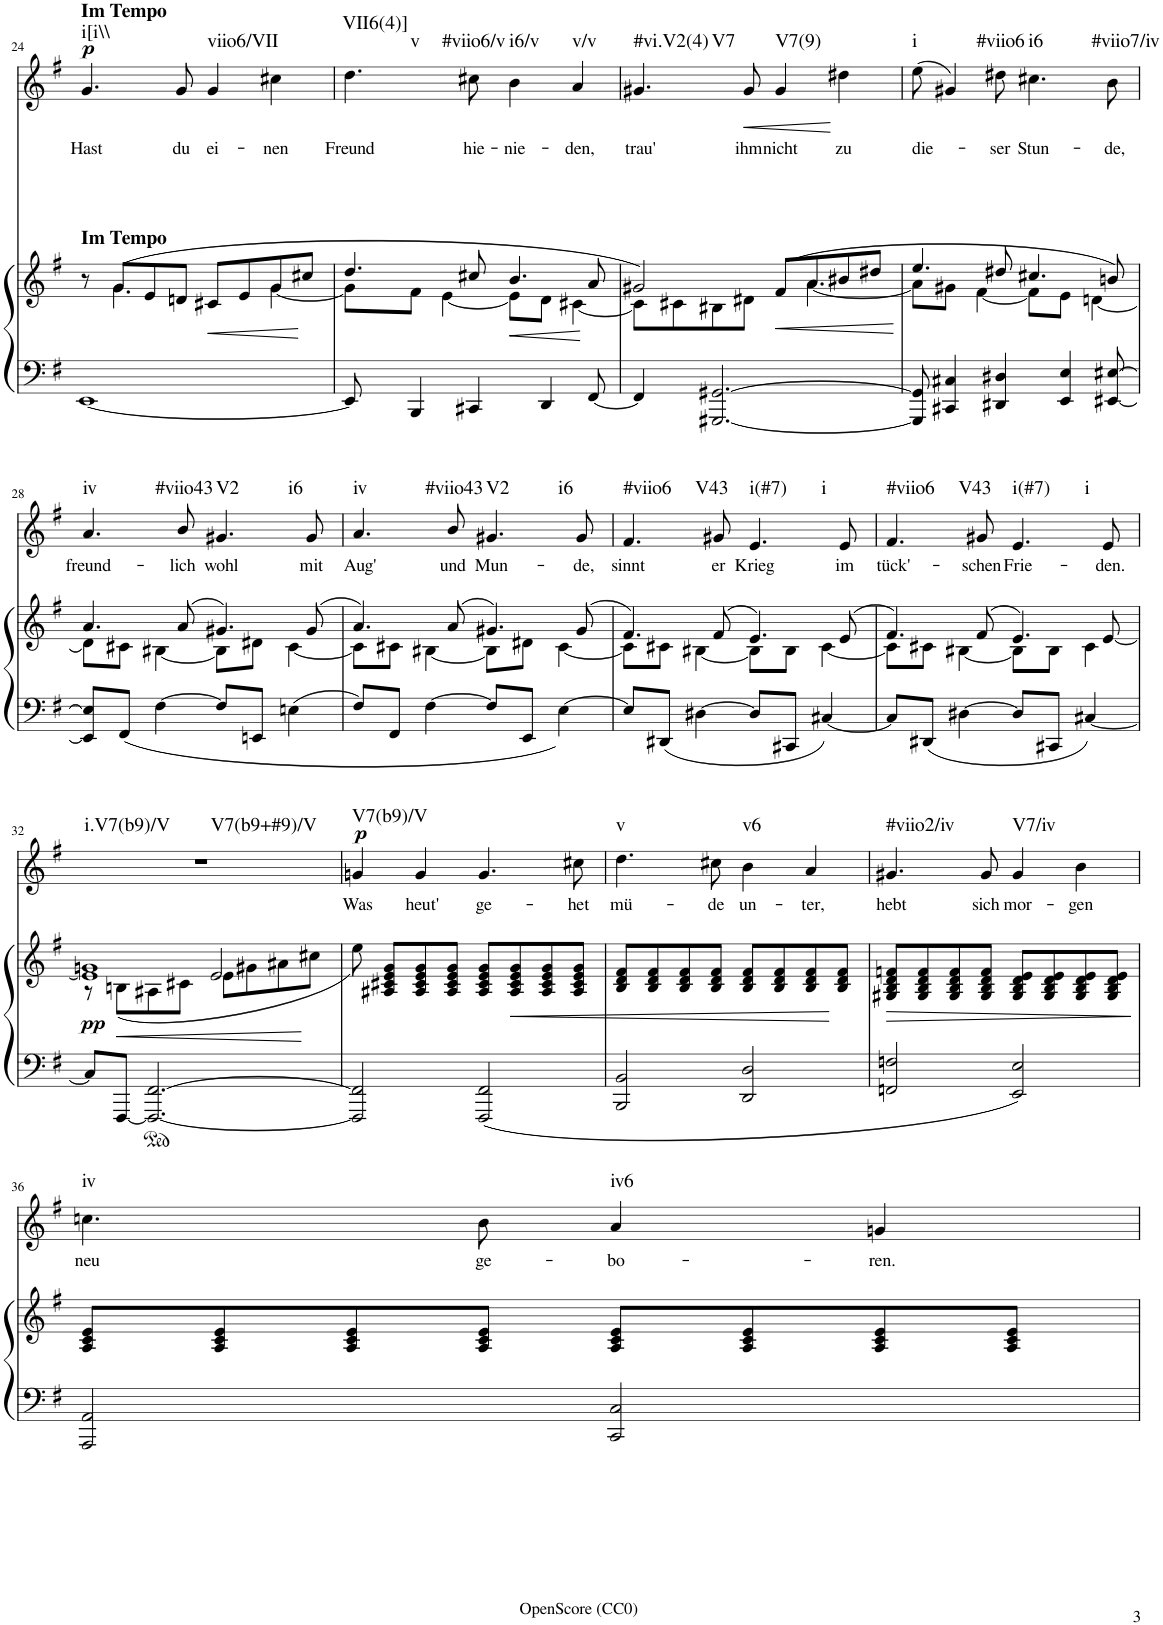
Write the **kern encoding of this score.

**kern	**kern	**dynam	**kern	**text	**dynam	**harte
*part2	*part2	*part2	*part1	*part1	*part1	*part1
*staff3	*staff2	*staff2/3	*staff1	*staff1	*staff1	*
*I"Piano	*	*	*I"Voice	*	*	*
*I'Pno	*	*	*	*	*	*
!!LO:PB:g=z
*clefF4	*clefG2	*	*clefG2	*	*	*
*k[f#]	*k[f#]	*	*k[f#]	*	*	*
*M4/4	*M4/4	*	*M4/4	*	*	*
*met(c)	*met(c)	*	*met(c)	*	*	*
=24	=24	=24	=24	=24	=24	=24
*	*^	*	*	*	*	*
!	!	!	!	!LO:TX:a:B:t=Im Tempo	!	!	!
!	!	!	!	!LO:TX:b:B:t=Im Tempo	!	!	!
!	!	!	!	!	!LO:LY:b	!LO:DY:a	!LO:H:kt=i[i\\
[1EE	8r	8ryy	.	4.g/	Hast	p	N
!	!LO:N:head=solid	!	!	!	!	!	!
.	(8g/L	4.g\	.	.	.	.	.
.	8e/	.	.	.	.	.	.
!	!	!	!	!	!LO:LY:b	!	!
.	8dn/J	.	.	8g/	du	.	.
!	!	!	!LO:HP:b	!	!LO:LY:b	!	!LO:H:kt=viio6/VII
.	8c#X/L	4ryy	<	4g/	ei-	.	N
.	8e/	.	.	.	.	.	.
!	!	!	!	!	!LO:LY:b	!	!
.	[<8g/	4g\	.	4cc#X\	-nen	.	.
.	8cc#X/J	.	[	.	.	.	.
=25	=25	=25	=25	=25	=25	=25	=25
!	!	!	!	!	!LO:LY:b	!	!LO:H:n=1:kt=VII6(4)]
!	!	!	!	!	!	!	!LO:H:n=2:kt=v
!	!	!	!	!	!	!	!LO:H:n=3:kt=#viio6/v
8EE/]	4.dd/	8g\L]	.	4.dd\	Freund	.	N N N
4BBB/	.	8f#\J	.	.	.	.	.
.	.	[4e\	.	.	.	.	.
!	!	!	!	!	!LO:LY:b	!	!
4CC#X/	8cc#X/	.	.	8cc#X\	hie-	.	.
!	!	!	!LO:HP:b	!	!LO:LY:b	!	!LO:H:kt=i6/v
.	4.b/	8e\L]	<	4b\	-nie-	.	N
4DD/	.	8d\J	.	.	.	.	.
!	!	!	!	!	!LO:LY:b	!	!LO:H:kt=v/v
.	.	[4c#X\	.	4a/	-den,	.	N
[8FF#/	8a/	.	[	.	.	.	.
=26	=26	=26	=26	=26	=26	=26	=26
!	!	!	!	!	!LO:LY:b	!	!LO:H:n=1:kt=#vi.V2(4)
!	!	!	!	!	!	!	!LO:H:n=2:kt=V7
4FF#/]	2g#X/)	8c#\L]	.	4.g#X/	trau'	.	N N
.	.	8c#X\	.	.	.	.	.
[2.GGG#X/ [2.GG#X/	.	8B#X\	.	.	.	.	.
!	!	!	!	!	!LO:LY:b	!LO:HP:b	!
.	.	8d#X\J	.	8g#/	ihm	<	.
!	!	!	!LO:HP:b	!	!LO:LY:b	!	!LO:H:kt=V7(9)
.	(8f#/L	8ryy	<	4g#/	nicht	.	N
!	!	!LO:N:head=solid	!	!	!	!	!
.	[<8a/	4.a\	.	.	.	.	.
!	!	!	!	!	!LO:LY:b	!	!
.	8b#X/	.	.	4dd#X\	zu	[	.
.	8dd#X/J	.	.	.	.	.	.
*	*v	*v	*	*	*	*	*
.	.	[	.	.	.	.
=27	=27	=27	=27	=27	=27	=27
*	*^	*	*	*	*	*
!	!	!	!	!	!LO:LY:b	!	!LO:H:kt=i
8GGG#/] 8GG#/]	4.ee/	8a\L]	.	(8ee\	die-	.	N
!	!	!	!	!	!	!	!LO:H:kt=#viio6
4CC#X/ 4C#X/	.	8g#X\J	.	4g#X/)	.	.	N
.	.	[4f#\	.	.	.	.	.
!	!	!	!	!	!LO:LY:b	!	!
4DD#X/ 4D#X/	8dd#X/	.	.	8dd#X\	-ser	.	.
!	!	!	!	!	!LO:LY:b	!	!LO:H:n=1:kt=i6
!	!	!	!	!	!	!	!LO:H:n=2:kt=#viio7/iv
.	4.cc#X/	8f#\L]	.	4.cc#X\	Stun-	.	N N
4EE/ 4E/	.	8e\J	.	.	.	.	.
.	.	[4dn\	.	.	.	.	.
!	!	!	!	!	!LO:LY:b	!	!
[8EE#X/ [8E#X/	8bn/)	.	.	8b\	-de,	.	.
!!LO:LB:g=z
=28	=28	=28	=28	=28	=28	=28	=28
!	!	!	!	!	!LO:LY:b	!	!LO:H:n=1:kt=iv
!	!	!	!	!	!	!	!LO:H:n=2:kt=#viio43
8EE#/] 8E#/]L	4.a/	8d\L]	.	4.a/	freund-	.	N N
8FF#/J	.	8c#X\J	.	.	.	.	.
[4F#\	.	[4B#X\	.	.	.	.	.
!	!	!	!	!	!LO:LY:b	!	!
.	(8a/	.	.	8b/	-lich	.	.
!	!	!	!	!	!LO:LY:b	!	!LO:H:n=1:kt=V2
!	!	!	!	!	!	!	!LO:H:n=2:kt=i6
8F#/L]	4.g#X/)	8B#\L]	.	4.g#X/	wohl	.	N N
8EEn/J	.	8d#X\J	.	.	.	.	.
4En\	.	[4c#\	.	.	.	.	.
!	!	!	!	!	!LO:LY:b	!	!
.	(8g#/	.	.	8g#/	mit	.	.
=29	=29	=29	=29	=29	=29	=29	=29
!	!	!	!	!	!LO:LY:b	!	!LO:H:n=1:kt=iv
!	!	!	!	!	!	!	!LO:H:n=2:kt=#viio43
8F#/L	4.a/)	8c#\L]	.	4.a/	Aug'	.	N N
8FF#/J	.	8c#X\J	.	.	.	.	.
[4F#\	.	[4B#X\	.	.	.	.	.
!	!	!	!	!	!LO:LY:b	!	!
.	(8a/	.	.	8b/	und	.	.
!	!	!	!	!	!LO:LY:b	!	!LO:H:n=1:kt=V2
!	!	!	!	!	!	!	!LO:H:n=2:kt=i6
8F#/L]	4.g#X/)	8B#\L]	.	4.g#X/	Mun-	.	N N
8EE/J	.	8d#X\J	.	.	.	.	.
[4E\	.	[4c#\	.	.	.	.	.
!	!	!	!	!	!LO:LY:b	!	!
.	(8g#/	.	.	8g#/	-de,	.	.
=30	=30	=30	=30	=30	=30	=30	=30
!	!	!	!	!	!LO:LY:b	!	!LO:H:n=1:kt=#viio6
!	!	!	!	!	!	!	!LO:H:n=2:kt=V43
8E/L]	4.f#/)	8c#\L]	.	4.f#/	sinnt	.	N N
8DD#X/J	.	8c#X\J	.	.	.	.	.
[4D#X\	.	[4B#X\	.	.	.	.	.
!	!	!	!	!	!LO:LY:b	!	!
.	(8f#/	.	.	8g#X/	er	.	.
!	!	!	!	!	!LO:LY:b	!	!LO:H:n=1:kt=i(#7)
!	!	!	!	!	!	!	!LO:H:n=2:kt=i
8D#/L]	4.e/)	8B#\L]	.	4.e/	Krieg	.	N N
8CC#X/J	.	8B#\J	.	.	.	.	.
[4C#X/	.	[4c#\	.	.	.	.	.
!	!	!	!	!	!LO:LY:b	!	!
.	(8e/	.	.	8e/	im	.	.
=31	=31	=31	=31	=31	=31	=31	=31
!	!	!	!	!	!LO:LY:b	!	!LO:H:n=1:kt=#viio6
!	!	!	!	!	!	!	!LO:H:n=2:kt=V43
8C#/L]	4.f#/)	8c#\L]	.	4.f#/	tück'-	.	N N
8DD#X/J	.	8c#X\J	.	.	.	.	.
[4D#X\	.	[4B#X\	.	.	.	.	.
!	!	!	!	!	!LO:LY:b	!	!
.	(8f#/	.	.	8g#X/	-schen	.	.
!	!	!	!	!	!LO:LY:b	!	!LO:H:n=1:kt=i(#7)
!	!	!	!	!	!	!	!LO:H:n=2:kt=i
8D#/L]	4.e/)	8B#\L]	.	4.e/	Frie-	.	N N
8CC#X/J	.	8B#\J	.	.	.	.	.
[4C#X/	.	4c#\	.	.	.	.	.
!	!	!	!	!	!LO:LY:b	!	!
.	[<8e/	.	.	8e/	-den.	.	.
!!LO:LB:g=z
=32	=32	=32	=32	=32	=32	=32	=32
*	*	*^	*	*	*	*	*
!	!	!	!	!LO:DY:b	!	!	!	!LO:H:n=1:kt=i.V7(b9)/V
!	!	!	!	!	!	!	!	!LO:H:n=2:kt=V7(b9+#9)/V
8C#/L]	1e] 1gn	8r	2ryy	pp	1r	.	.	N N
!	!	!	!	!LO:HP:b	!	!	!	!
[8FFF#/J	.	(8Bn\L	.	<	.	.	.	.
2.FFF#/_ [2.FF#/	.	8A#X\	.	.	.	.	.	.
.	.	8c#X\J	.	.	.	.	.	.
.	.	8e\L	2e/	.	.	.	.	.
.	.	8g#X\	.	.	.	.	.	.
.	.	8a#X\	.	.	.	.	.	.
.	.	8cc#X\J	.	[	.	.	.	.
*	*	*v	*v	*	*	*	*	*
=33	=33	=33	=33	=33	=33	=33	=33
!	!	!	!	!	!LO:LY:b	!LO:DY:a	!LO:H:kt=V7(b9)/V
*	*v	*v	*	*	*	*	*
2FFF#/] 2FF#/]	8ee\)	.	4gn/	Was	p	N
.	8A#X/ 8c#X/ 8e/ 8g/L	.	.	.	.	.
!	!	!	!	!LO:LY:b	!	!
.	8A#/ 8c#/ 8e/ 8g/	.	4g/	heut'	.	.
.	8A#/ 8c#/ 8e/ 8g/J	.	.	.	.	.
!	!	!	!	!LO:LY:b	!	!
2FFF#/ 2FF#/	8A#/ 8c#/ 8e/ 8g/L	.	4.g/	ge-	.	.
!	!	!LO:HP:b	!	!	!	!
.	8A#/ 8c#/ 8e/ 8g/	<	.	.	.	.
.	8A#/ 8c#/ 8e/ 8g/	.	.	.	.	.
!	!	!	!	!LO:LY:b	!	!
.	8A#/ 8c#/ 8e/ 8g/J	.	8cc#X\	-het	.	.
=34	=34	=34	=34	=34	=34	=34
!	!	!	!	!LO:LY:b	!	!LO:H:kt=v
2BBB/ 2BB/	8B/ 8d/ 8f#/L	.	4.dd\	mü-	.	N
.	8B/ 8d/ 8f#/	.	.	.	.	.
.	8B/ 8d/ 8f#/	.	.	.	.	.
!	!	!	!	!LO:LY:b	!	!
.	8B/ 8d/ 8f#/J	.	8cc#X\	-de	.	.
!	!	!	!	!LO:LY:b	!	!LO:H:kt=v6
2DD/ 2D/	8B/ 8d/ 8f#/L	.	4b\	un-	.	N
.	8B/ 8d/ 8f#/	.	.	.	.	.
!	!	!	!	!LO:LY:b	!	!
.	8B/ 8d/ 8f#/	.	4a/	-ter,	.	.
.	8B/ 8d/ 8f#/J	[	.	.	.	.
=35	=35	=35	=35	=35	=35	=35
!	!	!LO:HP:b	!	!LO:LY:b	!	!LO:H:kt=#viio2/iv
2FFn/ 2Fn/	8G#X/ 8B/ 8d/ 8fn/L	>	4.g#X/	hebt	.	N
.	8G#/ 8B/ 8d/ 8f/	.	.	.	.	.
.	8G#/ 8B/ 8d/ 8f/	.	.	.	.	.
!	!	!	!	!LO:LY:b	!	!
.	8G#/ 8B/ 8d/ 8f/J	.	8g#/	sich	.	.
!	!	!	!	!LO:LY:b	!	!LO:H:kt=V7/iv
2EE/ 2E/	8G#/ 8B/ 8d/ 8e/L	.	4g#/	mor-	.	N
.	8G#/ 8B/ 8d/ 8e/	.	.	.	.	.
!	!	!	!	!LO:LY:b	!	!
.	8G#/ 8B/ 8d/ 8e/	.	4b\	-gen	.	.
.	8G#/ 8B/ 8d/ 8e/J	.	.	.	.	.
.	.	]	.	.	.	.
!!LO:LB:g=z
=36	=36	=36	=36	=36	=36	=36
!	!	!	!	!LO:LY:b	!	!LO:H:kt=iv
2AAA/ 2AA/	8A/ 8c/ 8e/L	.	4.ccn\	neu	.	N
.	8A/ 8c/ 8e/	.	.	.	.	.
.	8A/ 8c/ 8e/	.	.	.	.	.
!	!	!	!	!LO:LY:b	!	!
.	8A/ 8c/ 8e/J	.	8b\	ge-	.	.
!	!	!	!	!LO:LY:b	!	!LO:H:kt=iv6
2CC/ 2C/	8A/ 8c/ 8e/L	.	4a/	-bo-	.	N
.	8A/ 8c/ 8e/	.	.	.	.	.
!	!	!	!	!LO:LY:b	!	!
.	8A/ 8c/ 8e/	.	4gn/	-ren.	.	.
.	8A/ 8c/ 8e/J	.	.	.	.	.
=	=	=	=	=	=	=
*-	*-	*-	*-	*-	*-	*-
